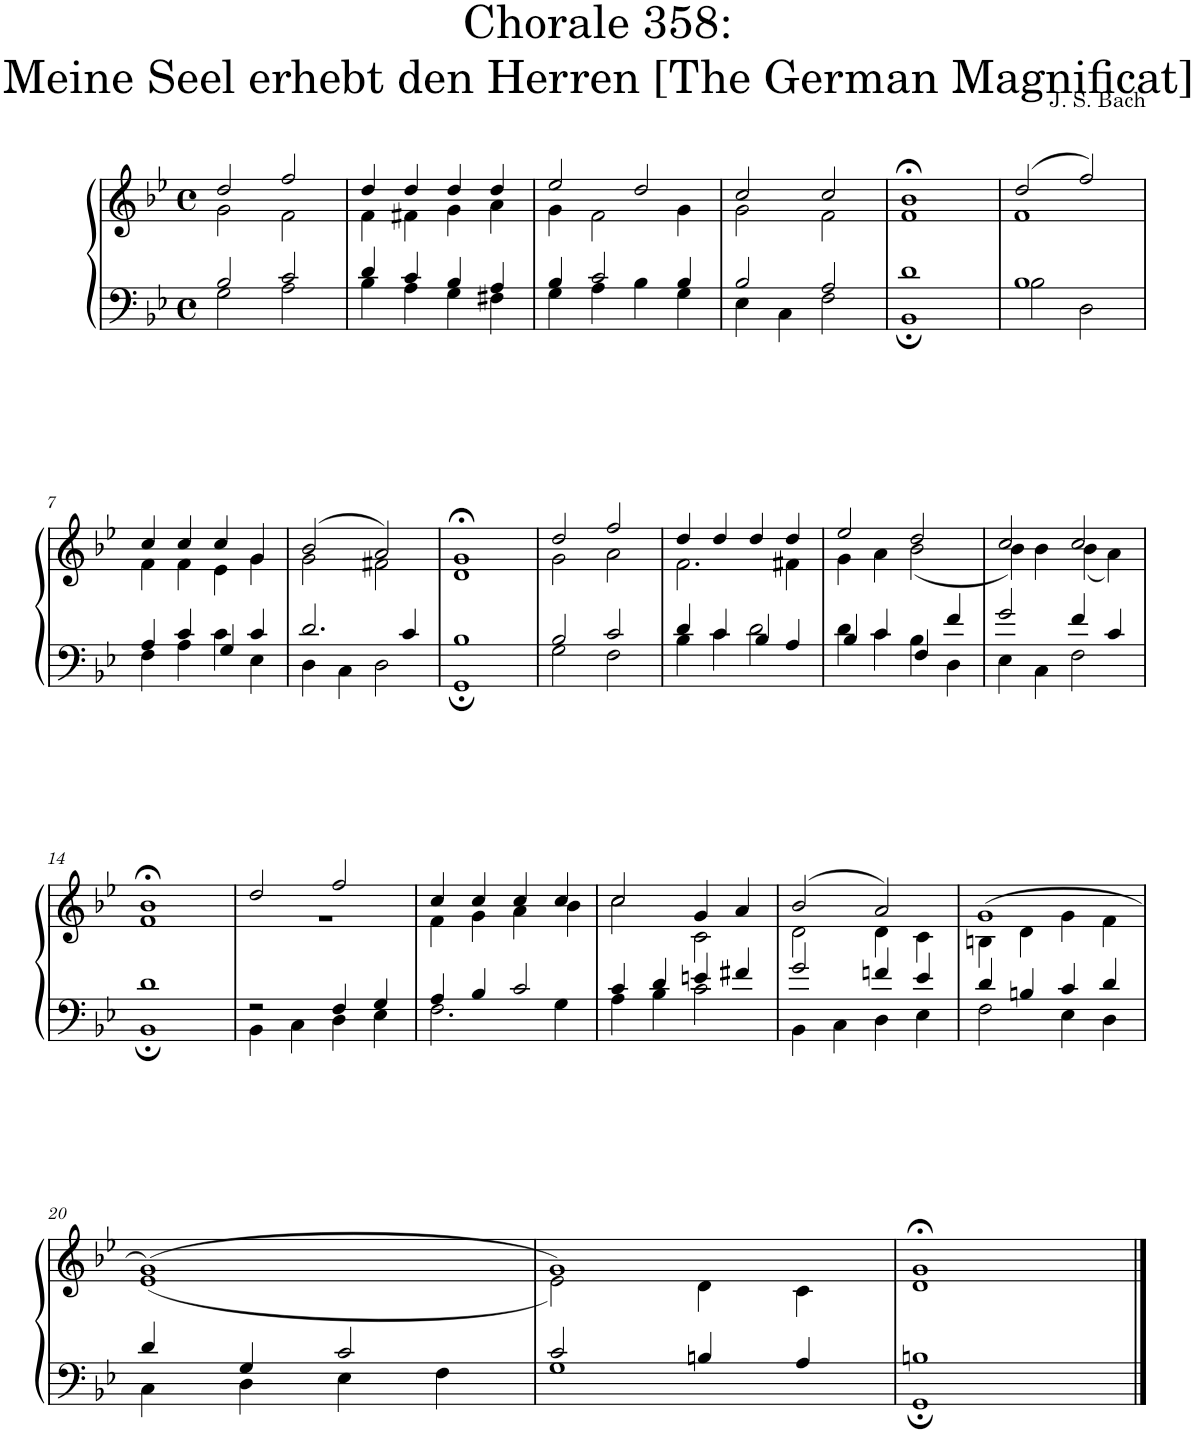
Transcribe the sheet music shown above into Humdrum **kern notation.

**kern	**kern
*part1	*part1
*staff2	*staff1
*I"S,A	*
*clefF4	*clefG2
*k[b-e-]	*k[b-e-]
*M4/4	*M4/4
*met(c)	*met(c)
=1	=1
*^	*^
2B-/	2G\	2dd/	2g\
2c/	2A\	2ff/	2f\
=2	=2	=2	=2
4d/	4B-\	4dd/	4f\
4c/	4A\	4dd/	4f#X\
4B-/	4G\	4dd/	4g\
4A/	4F#X\	4dd/	4a\
=3	=3	=3	=3
4B-/	4G\	2ee-/	4g\
2c/	4A\	.	2f\
.	4B-\	2dd/	.
4B-/	4G\	.	4g\
=4	=4	=4	=4
2B-/	4E-\	2cc/	2g\
.	4C\	.	.
2A/	2F\	2cc/	2f\
=5	=5	=5	=5
1d	1BB-;	1b-;<	1f
=6	=6	=6	=6
1B-	2B-\	(>2dd/	1f
.	2D\	2ff/)	.
!!LO:LB:g=z	!!
=7	=7	=7	=7
4A/	4F\	4cc/	4f\
4c/	4A\	4cc/	4f\
4G/	4c\	4cc/	4e-\
4c/	4E-\	4g/	4g\
=8	=8	=8	=8
2.d/	4D\	(>2b-/	2g\
.	4C\	.	.
.	2D\	2a/)	2f#X\
4c/	.	.	.
=9	=9	=9	=9
1B-	1GG;	1g;<	1d
=10	=10	=10	=10
2B-/	2G\	2dd/	2g\
2c/	2F\	2ff/	2a\
=11	=11	=11	=11
4d/	4B-\	4dd/	2.f\
4c/	4c\	4dd/	.
4B-/	2d\	4dd/	.
4A/	.	4dd/	4f#X\
=12	=12	=12	=12
4B-/	4d\	2ee-/	4g\
4c/	4c\	.	4a\
4F/	4B-\	2dd/	(<2b-\
4f/	4D\	.	.
=13	=13	=13	=13
2g/	4E-\	2cc/	4b-\)
.	4C\	.	4b-\
4f/	2F\	2cc/	(<4b-\
4c/	.	.	4a\)
!!LO:LB:g=z	!!
=14	=14	=14	=14
1d	1BB-;	1b-;<	1f
=15	=15	=15	=15
2r	4BB-\	2dd/	1r
.	4C\	.	.
4F/	4D\	2ff/	.
4G/	4E-\	.	.
=16	=16	=16	=16
4A/	2.F\	4cc/	4f\
4B-/	.	4cc/	4g\
2c/	.	4cc/	4a\
.	4G\	4cc/	4b-\
=17	=17	=17	=17
4c/	4A\	2cc/	2cc\
4d/	4B-\	.	.
4en/	2c\	4g/	2c\
4f#X/	.	4a/	.
=18	=18	=18	=18
2g/	4BB-\	(>2b-/	2d\
.	4C\	.	.
4fn/	4D\	2a/)	4d\
4e-/	4E-\	.	4c\
=19	=19	=19	=19
4d/	2F\	(>1g	4Bn\
4Bn/	.	.	4d\
4c/	4E-\	.	4g\
4d/	4D\	.	4f\
!!LO:LB:g=z	!!
=20	=20	=20	=20
4d/	4C\	(>1g)	(<1e-
4G/	4D\	.	.
2c/	4E-\	.	.
.	4F\	.	.
=21	=21	=21	=21
2c/	1G	1g)	2e-\)
4Bn/	.	.	4d\
4A/	.	.	4c\
=22	=22	=22	=22
1Bn	1GG;	1g;<	1d
*v	*v	*	*
*	*v	*v
==	==
*-	*-
